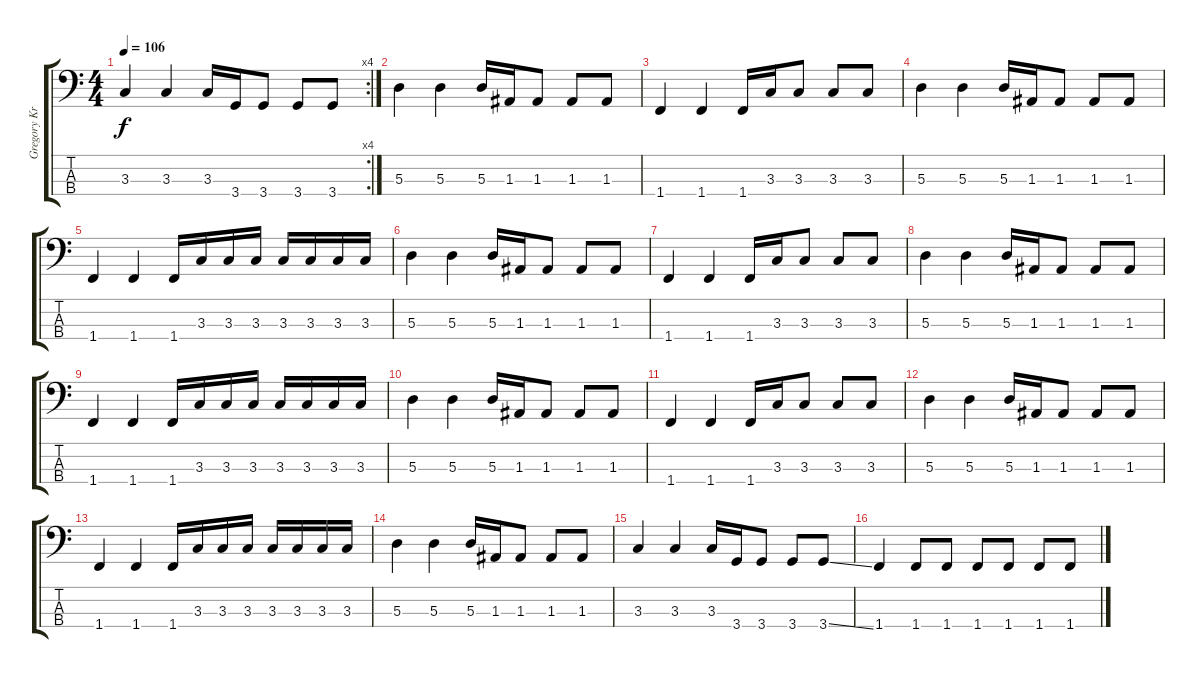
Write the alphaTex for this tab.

\track ("Gregory Kriesel - Bass" "Gregory Kr") {instrument electricbassfinger}
\staff {score tabs}
\tuning (G2 D2 A1 E1) {hide}
\rc 4
\ts (4 4)
\tempo 106
\clef f4
\ks c
3.3.4{dy f} 3.3.4 3.3.16 3.4.16 3.4.8 3.4.8 3.4.8 |
5.3.4 5.3.4 5.3.16 1.3.16 1.3.8 1.3.8 1.3.8 |
1.4.4 1.4.4 1.4.16 3.3.16 3.3.8 3.3.8 3.3.8 |
5.3.4 5.3.4 5.3.16 1.3.16 1.3.8 1.3.8 1.3.8 |
1.4.4 1.4.4 1.4.16 3.3.16 3.3.16 3.3.16 3.3.16 3.3.16 3.3.16 3.3.16 |
5.3.4 5.3.4 5.3.16 1.3.16 1.3.8 1.3.8 1.3.8 |
1.4.4 1.4.4 1.4.16 3.3.16 3.3.8 3.3.8 3.3.8 |
5.3.4 5.3.4 5.3.16 1.3.16 1.3.8 1.3.8 1.3.8 |
1.4.4 1.4.4 1.4.16 3.3.16 3.3.16 3.3.16 3.3.16 3.3.16 3.3.16 3.3.16 |
5.3.4 5.3.4 5.3.16 1.3.16 1.3.8 1.3.8 1.3.8 |
1.4.4 1.4.4 1.4.16 3.3.16 3.3.8 3.3.8 3.3.8 |
5.3.4 5.3.4 5.3.16 1.3.16 1.3.8 1.3.8 1.3.8 |
1.4.4 1.4.4 1.4.16 3.3.16 3.3.16 3.3.16 3.3.16 3.3.16 3.3.16 3.3.16 |
5.3.4 5.3.4 5.3.16 1.3.16 1.3.8 1.3.8 1.3.8 |
3.3.4 3.3.4 3.3.16 3.4.16 3.4.8 3.4.8 3.4{ss}.8 |
1.4.4 1.4.8 1.4.8 1.4.8 1.4.8 1.4.8 1.4.8
